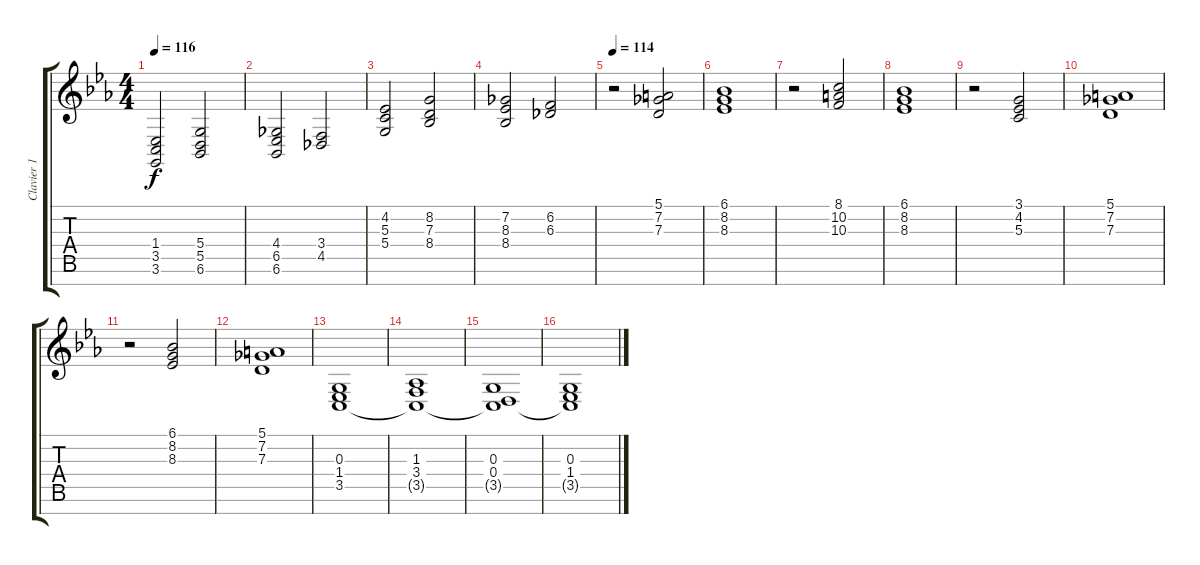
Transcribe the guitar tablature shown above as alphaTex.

\track ("Clavier 1" "Clavier 1") {instrument churchorgan}
\staff {score tabs}
\tuning (E4 B3 G3 D3 A2 E2 B1) {hide}
\ts (4 4)
\tempo 116
\clef g2
\ks eb
(1.4 3.5 3.6).2{dy f} (5.4 5.5 6.6).2 |
(4.4 6.5 6.6).2 (3.4 4.5).2 |
(4.2 5.3 5.4).2 (8.2 7.3 8.4).2 |
(7.2 8.3 8.4).2 (6.2 6.3).2 |
\tempo 114
r.2 (5.1 7.2 7.3).2 |
(6.1 8.2 8.3).1 |
r.2 (8.1 10.2 10.3).2 |
(6.1 8.2 8.3).1 |
r.2 (3.1 4.2 5.3).2 |
(5.1 7.2 7.3).1 |
r.2 (6.1 8.2 8.3).2 |
(5.1 7.2 7.3).1 |
(0.3 1.4 3.5).1 |
(1.3 3.4 3.5{t}).1 |
(0.3 0.4 3.5{t}).1 |
(0.3 1.4 3.5{t}).1
